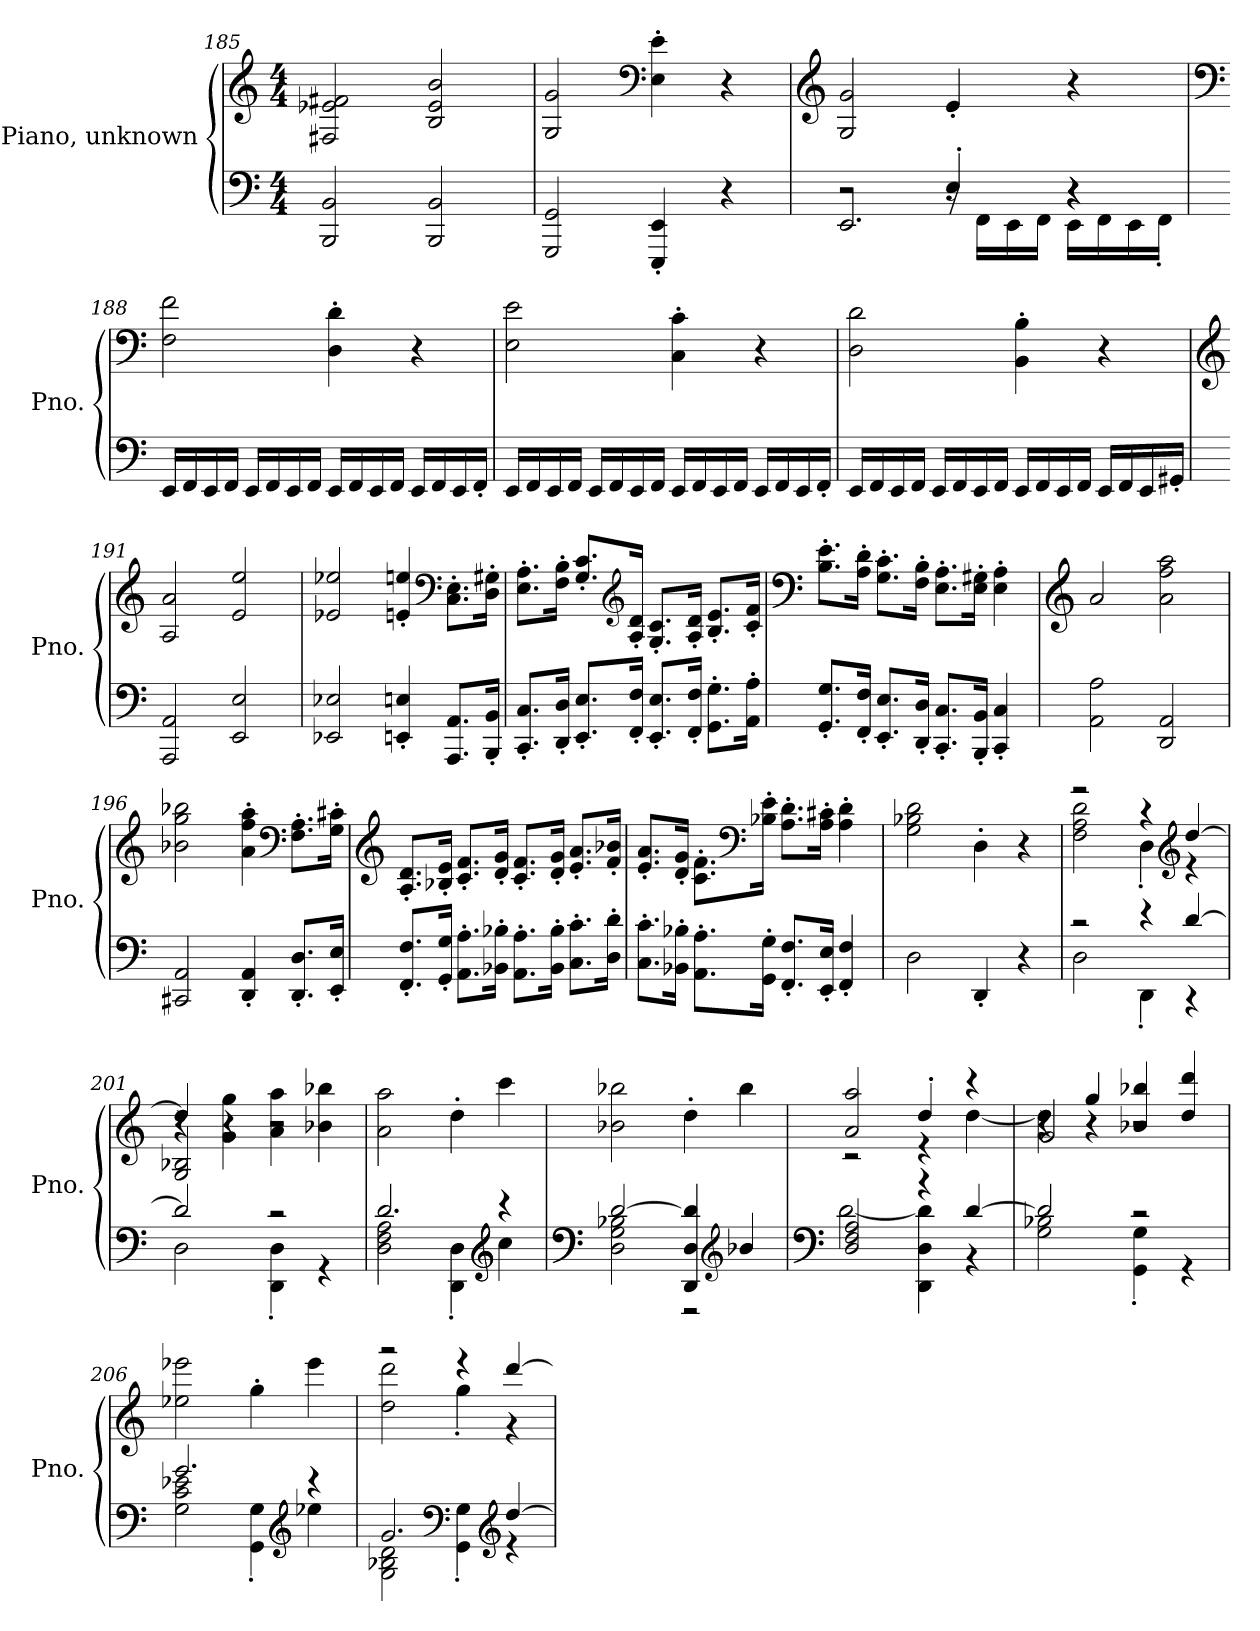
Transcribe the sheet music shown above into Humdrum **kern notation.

**kern	**kern
*part1	*part1
*staff2	*staff1
*I"Piano, unknown	*
*I'Pno.	*
*clefF4	*clefG2
*k[]	*k[]
*M4/4	*M4/4
=185	=185
2BBB/ 2BB/	2F#X/ 2e-X/ 2f#X/
2BBB/ 2BB/	2B/ 2e-/ 2b/
!!LO:PB:g=z
=186	=186
2GGG/ 2GG/	2G/ 2g/
*	*clefF4
4EEE/' 4EE/'	4E\' 4e\'
4r	4r
=187	=187
*	*clefG2
*^	*
*	*^	*
2r	2r	2.EE/	2G/ 2g/
4E'/	16r	.	4e'/
.	16FF\LL	.	.
.	16EE\	.	.
.	16FF\JJ	.	.
4r	16EE\LL	4r	4r
.	16FF\	.	.
.	16EE\	.	.
.	16FF'\JJ	.	.
*v	*v	*v	*
=188	=188
*	*clefF4
16EE/LL	2F\ 2f\
16FF/	.
16EE/	.
16FF/JJ	.
16EE/LL	.
16FF/	.
16EE/	.
16FF/JJ	.
16EE/LL	4D\' 4d\'
16FF/	.
16EE/	.
16FF/JJ	.
16EE/LL	4r
16FF/	.
16EE/	.
16FF'/JJ	.
!!LO:LB:g=z
=189	=189
16EE/LL	2E\ 2e\
16FF/	.
16EE/	.
16FF/JJ	.
16EE/LL	.
16FF/	.
16EE/	.
16FF/JJ	.
16EE/LL	4C\' 4c\'
16FF/	.
16EE/	.
16FF/JJ	.
16EE/LL	4r
16FF/	.
16EE/	.
16FF'/JJ	.
=190	=190
16EE/LL	2D\ 2d\
16FF/	.
16EE/	.
16FF/JJ	.
16EE/LL	.
16FF/	.
16EE/	.
16FF/JJ	.
16EE/LL	4BB\' 4B\'
16FF/	.
16EE/	.
16FF/JJ	.
16EE/LL	4r
16FF/	.
16EE/	.
16GG#X'/JJ	.
=191	=191
*	*clefG2
2AAA/ 2AA/	2A/ 2a/
2EE/ 2E/	2e/ 2ee/
=192	=192
2EE-X/ 2E-X/	2e-X/ 2ee-X/
4EEn/' 4En/'	4en/' 4een/'
*	*clefF4
8.AAA/ 8.AA/L	8.C\' 8.E\'L
16BBB/' 16BB/'Jk	16D\' 16G#X\'Jk
!!LO:LB:g=z
=193	=193
8.CC/' 8.C/'L	8.E\' 8.A\'L
16DD/' 16D/'Jk	16F\' 16B\'Jk
8.EE/' 8.E/'L	8.G/' 8.c/'L
*	*clefG2
16FF/' 16F/'Jk	16A/' 16d/'Jk
8.EE/' 8.E/'L	8.G/' 8.c/'L
16FF/' 16F/'Jk	16A/' 16d/'Jk
8.GG\' 8.G\'L	8.B/' 8.e/'L
16AA\' 16A\'Jk	16c/' 16f/'Jk
=194	=194
*	*clefF4
8.GG/' 8.G/'L	8.B\' 8.e\'L
16FF/' 16F/'Jk	16A\' 16d\'Jk
8.EE/' 8.E/'L	8.G\' 8.c\'L
16DD/' 16D/'Jk	16F\' 16B\'Jk
8.CC/' 8.C/'L	8.E\' 8.A\'L
16BBB/' 16BB/'Jk	16E\' 16G#X\'Jk
4CC/' 4C/'	4E\' 4A\'
=195	=195
*	*clefG2
2AA\ 2A\	2a/
2DD/ 2AA/	2a\ 2ff\ 2aa\
=196	=196
2CC#X/ 2AA/	2b-X\ 2gg\ 2bb-X\
4DD/' 4AA/'	4a\' 4ff\' 4aa\'
*	*clefF4
8.DD/' 8.D/'L	8.F\' 8.A\'L
16EE/' 16E/'Jk	16G\' 16c#X\'Jk
!!LO:LB:g=z
=197	=197
*	*clefG2
8.FF/' 8.F/'L	8.A/' 8.d/'L
16GG/' 16G/'Jk	16B-X/' 16e/'Jk
8.AA\' 8.A\'L	8.c/' 8.f/'L
16BB-X\' 16B-X\'Jk	16d/' 16g/'Jk
8.AA\' 8.A\'L	8.c/' 8.f/'L
16BB-\' 16B-\'Jk	16d/' 16g/'Jk
8.C\' 8.c\'L	8.e/' 8.a/'L
16D\' 16d\'Jk	16f/' 16b-X/'Jk
=198	=198
8.C\' 8.c\'L	8.e/' 8.a/'L
16BB-X\' 16B-X\'Jk	16d/' 16g/'Jk
8.AA\' 8.A\'L	8.c\' 8.f\'L
*	*clefF4
16GG\' 16G\'Jk	16B-X\' 16e\'Jk
8.FF/' 8.F/'L	8.A\' 8.d\'L
16EE/' 16E/'Jk	16A\' 16c#X\'Jk
4FF/' 4F/'	4A\' 4d\'
=199	=199
2D\	2G\ 2B-X\ 2d\
4DD'/	4D'\
4r	4r
=200	=200
*^	*^
2r	2D\	2r	2F\ 2A\ 2d\
4r	4DD'\	4r	4D'\
*	*	*clefG2	*
[4d/	4r	[4dd/	4r
=201	=201	=201	=201
*	*	*	*^
2d/]	2D\	4dd/]	4r	2G/ 2B-X/
.	.	4r	4g\ 4gg\	.
2r	4DD\' 4D\'	2r	4a\ 4aa\	2r
.	4r	.	4b-X\ 4bb-X\	.
*	*	*v	*v	*v
!!LO:LB:g=z
=202	=202	=202
2.d/	2D\ 2F\ 2A\	2a\ 2aa\
.	4DD\' 4D\'	4dd'\
*clefG2	*	*
4r	4cc\	4ccc\
=203	=203	=203
*clefF4	*	*
[2d/	2D\ 2G\ 2B-X\	2b-X\ 2bb-X\
4DD/ 4D/ 4d/]	2r	4dd'\
*clefG2	*	*
4b-X/	.	4bb-\
=204	=204	=204
*clefF4	*	*
*	*	*^
2D/ 2F/ 2A/	[2d\	2a/ 2aa/	2r
4r	4DD\ 4D\ 4d\]	4dd'/	4r
[4d/	4r	4r	[4dd\
=205	=205	=205	=205
*	*	*	*^
2d/]	2G\ 2B-X\	4r	4dd\]	2g/
.	.	4gg/	4r	.
2r	4GG\' 4G\'	4b-X/ 4bb-X/	2r	2r
.	4r	4dd/ 4ddd/	.	.
*	*	*v	*v	*v
=206	=206	=206
2.g/	2G\ 2c\ 2e-X\	2ee-X\ 2eee-X\
.	4GG\' 4G\'	4gg'\
*clefG2	*	*
4r	4ee-X\	4eee-\
=207	=207	=207
*	*	*^
2.g/	2G\ 2B-X\ 2d\	2r	2dd\ 2ddd\
*clefF4	*	*	*
.	4GG\' 4G\'	4r	4gg'\
*clefG2	*	*	*
[4dd/	4r	[4ddd/	4r
*v	*v	*	*
*	*v	*v
=	=
*-	*-
